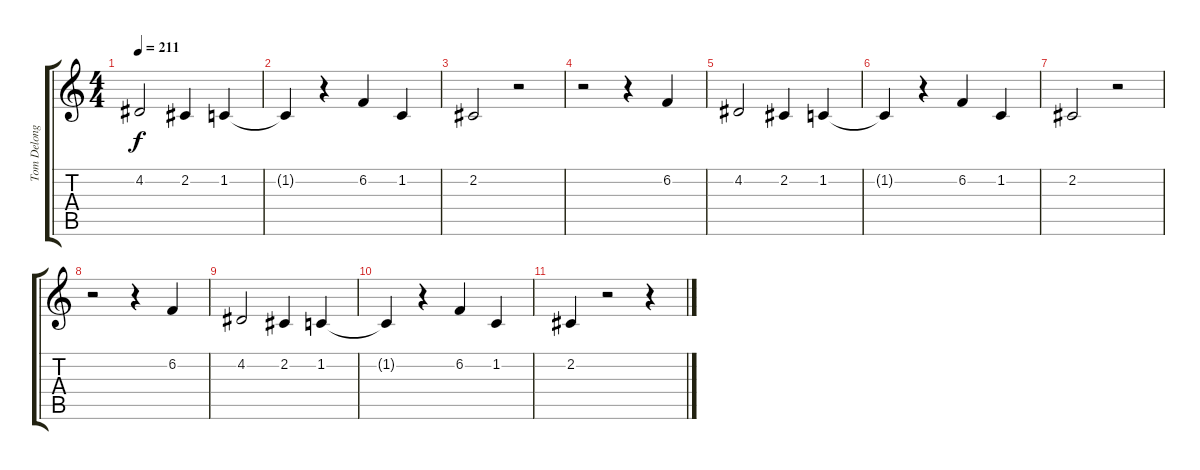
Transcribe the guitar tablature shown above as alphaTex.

\track ("Tom Delonge (Vocals)" "Tom Delong") {instrument tenorsax}
\staff {score tabs}
\tuning (E4 B3 G3 D3 A2 E2) {hide}
\ts (4 4)
\tempo 211
\clef g2
\ks c
4.2.2{dy f} 2.2.4 1.2.4 |
1.2{t}.4 r.4 6.2.4 1.2.4 |
2.2.2 r.2 |
r.2 r.4 6.2.4 |
4.2.2 2.2.4 1.2.4 |
1.2{t}.4 r.4 6.2.4 1.2.4 |
2.2.2 r.2 |
r.2 r.4 6.2.4 |
4.2.2 2.2.4 1.2.4 |
1.2{t}.4 r.4 6.2.4 1.2.4 |
2.2.4 r.2 r.4
